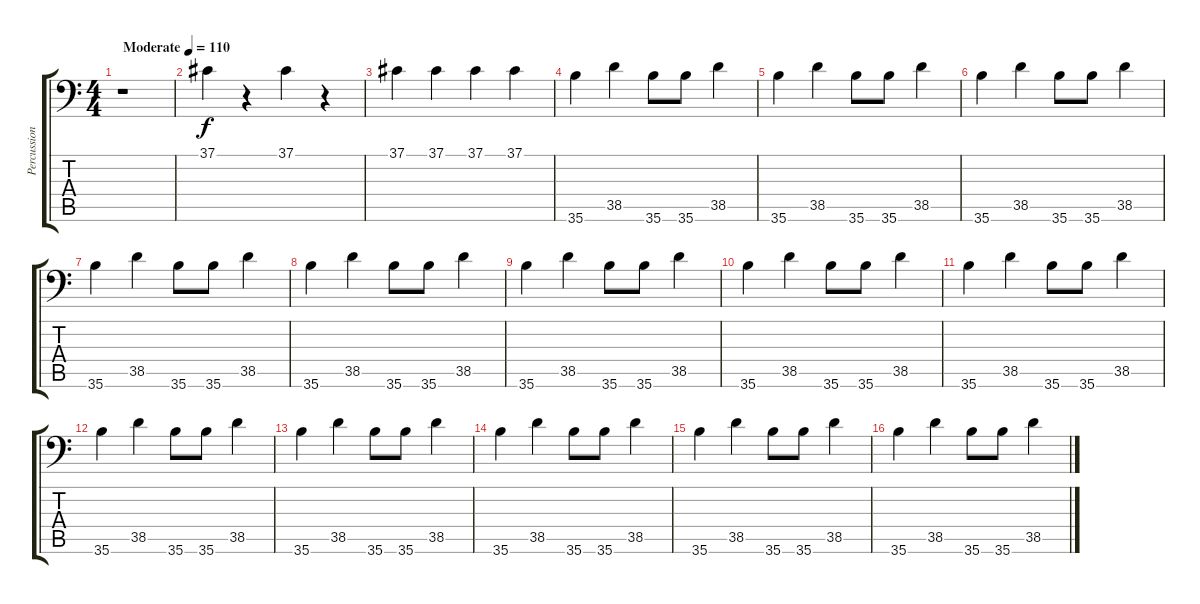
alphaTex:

\track ("Percussion" "Percussion") {instrument acousticgrandpiano}
\staff {score tabs}
\tuning (C-1 C-1 C-1 C-1 C-1 C-1) {hide}
\ts (4 4)
\tempo (110 "Moderate")
\clef f4
\ks c
r.1{dy f instrument acousticgrandpiano} |
37.1.4 r.4 37.1.4 r.4 |
37.1.4 37.1.4 37.1.4 37.1.4 |
35.6.4 38.5.4 35.6.8 35.6.8 38.5.4 |
35.6.4 38.5.4 35.6.8 35.6.8 38.5.4 |
35.6.4 38.5.4 35.6.8 35.6.8 38.5.4 |
35.6.4 38.5.4 35.6.8 35.6.8 38.5.4 |
35.6.4 38.5.4 35.6.8 35.6.8 38.5.4 |
35.6.4 38.5.4 35.6.8 35.6.8 38.5.4 |
35.6.4 38.5.4 35.6.8 35.6.8 38.5.4 |
35.6.4 38.5.4 35.6.8 35.6.8 38.5.4 |
35.6.4 38.5.4 35.6.8 35.6.8 38.5.4 |
35.6.4 38.5.4 35.6.8 35.6.8 38.5.4 |
35.6.4 38.5.4 35.6.8 35.6.8 38.5.4 |
35.6.4 38.5.4 35.6.8 35.6.8 38.5.4 |
35.6.4 38.5.4 35.6.8 35.6.8 38.5.4
